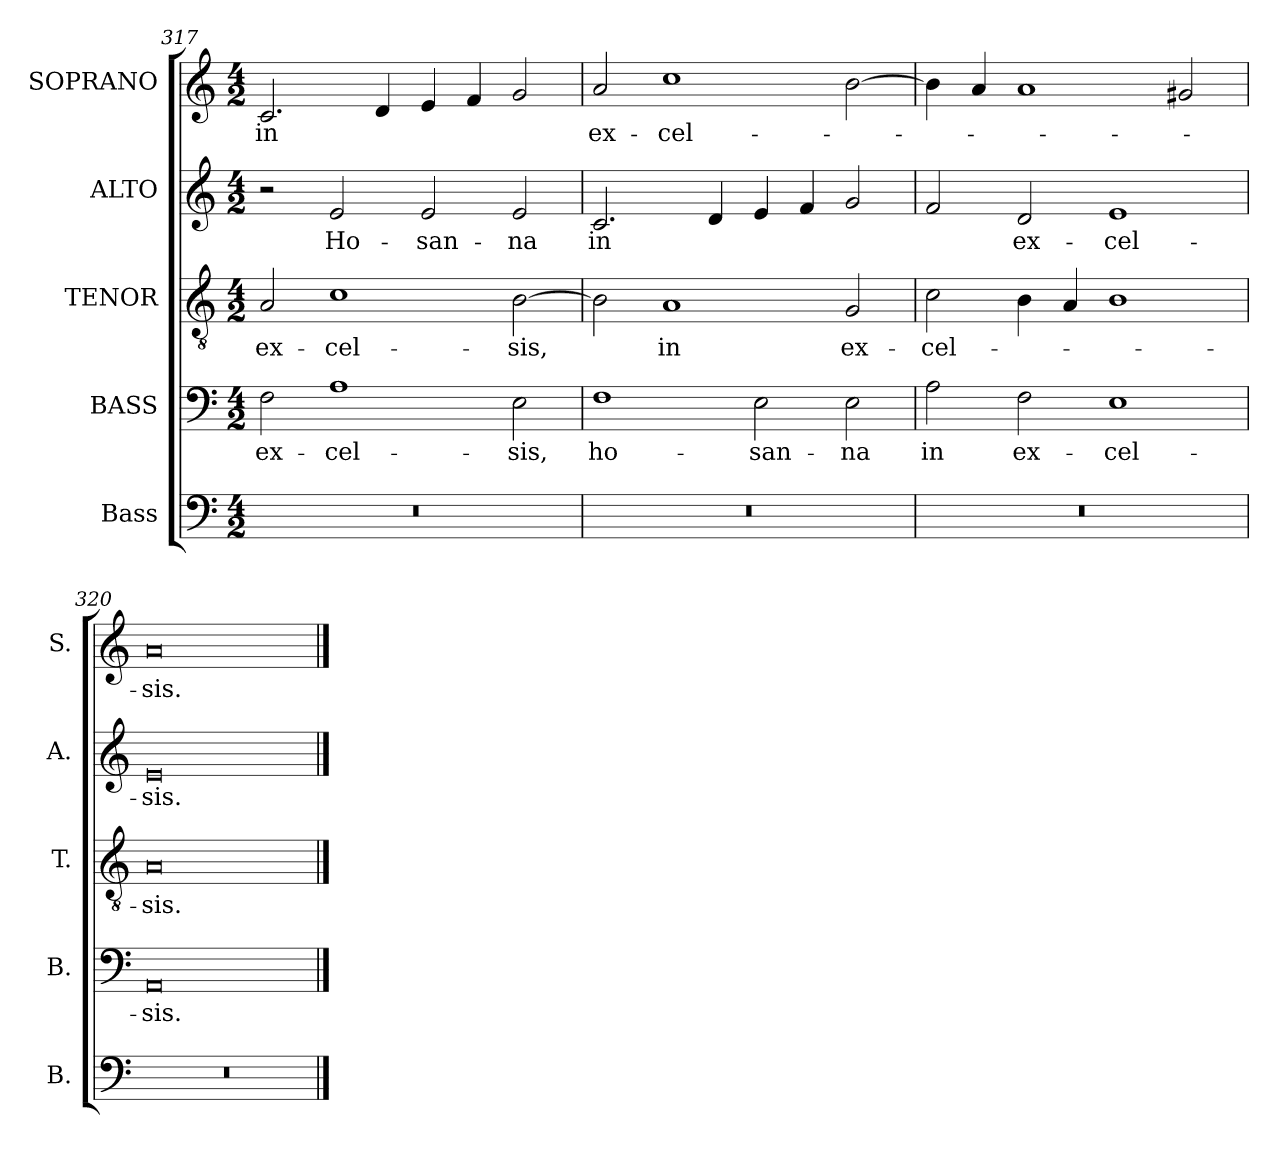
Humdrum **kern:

**kern	**kern	**text	**kern	**text	**kern	**text	**kern	**text
*part5	*part4	*part4	*part3	*part3	*part2	*part2	*part1	*part1
*staff5	*staff4	*staff4	*staff3	*staff3	*staff2	*staff2	*staff1	*staff1
*I"Bass	*I"BASS	*	*I"TENOR	*	*I"ALTO	*	*I"SOPRANO	*
*I'B.	*I'B.	*	*I'T.	*	*I'A.	*	*I'S.	*
*clefF4	*clefF4	*	*clefGv2	*	*clefG2	*	*clefG2	*
*	*	*	*ITrd7c12	*	*	*	*	*
*k[]	*k[]	*	*k[]	*	*k[]	*	*k[]	*
*C:	*C:	*	*C:	*	*C:	*	*C:	*
*M4/2	*M4/2	*	*M4/2	*	*M4/2	*	*M4/2	*
=317	=317	=317	=317	=317	=317	=317	=317	=317
!LO:N:vis=1	!	!	!	!	!	!	!	!
!	!	!LO:LY:b:color=#000000	!	!	!	!	!	!
!	!	!	!	!LO:LY:b:color=#000000	!	!	!	!
!	!	!	!	!	!	!	!	!LO:LY:b:color=#000000
0r	2Fi\	ex-	2AAi/	ex-	2r	.	2.ci/	in
!	!	!LO:LY:b:color=#000000	!	!	!	!	!	!
!	!	!	!	!LO:LY:b:color=#000000	!	!	!	!
!	!	!	!	!	!	!LO:LY:b:color=#000000	!	!
.	1Ai	-cel-	1Ci	-cel-	2ei/	Ho-	.	.
.	.	.	.	.	.	.	4di/	.
!	!	!	!	!	!	!LO:LY:b:color=#000000	!	!
.	.	.	.	.	2ei/	-san-	4ei/	.
.	.	.	.	.	.	.	4fi/	.
!	!	!LO:LY:b:color=#000000	!	!	!	!	!	!
!	!	!	!	!LO:LY:b:color=#000000	!	!	!	!
!	!	!	!	!	!	!LO:LY:b:color=#000000	!	!
.	2Ei\	-sis,	[2BBi\	-sis,	2ei/	-na	2gi/	.
=318	=318	=318	=318	=318	=318	=318	=318	=318
!LO:N:vis=1	!	!	!	!	!	!	!	!
!	!	!LO:LY:b:color=#000000	!	!	!	!	!	!
!	!	!	!	!	!	!LO:LY:b:color=#000000	!	!
!	!	!	!	!	!	!	!	!LO:LY:b:color=#000000
0r	1Fi	ho-	2BBi\]	.	2.ci/	in	2ai/	ex-
!	!	!	!	!LO:LY:b:color=#000000	!	!	!	!
!	!	!	!	!	!	!	!	!LO:LY:b:color=#000000
.	.	.	1AAi	in	.	.	1cci	-cel-
.	.	.	.	.	4di/	.	.	.
!	!	!LO:LY:b:color=#000000	!	!	!	!	!	!
.	2Ei\	-san-	.	.	4ei/	.	.	.
.	.	.	.	.	4fi/	.	.	.
!	!	!LO:LY:b:color=#000000	!	!	!	!	!	!
!	!	!	!	!LO:LY:b:color=#000000	!	!	!	!
.	2Ei\	-na	2GGi/	ex-	2gi/	.	[2bi\	.
=319	=319	=319	=319	=319	=319	=319	=319	=319
!LO:N:vis=1	!	!	!	!	!	!	!	!
!	!	!LO:LY:b:color=#000000	!	!	!	!	!	!
!	!	!	!	!LO:LY:b:color=#000000	!	!	!	!
0r	2Ai\	in	2Ci\	-cel-	2fi/	.	4bi\]	.
.	.	.	.	.	.	.	4ai/	.
!	!	!LO:LY:b:color=#000000	!	!	!	!	!	!
!	!	!	!	!	!	!LO:LY:b:color=#000000	!	!
.	2Fi\	ex-	4BBi\	.	2di/	ex-	1ai	.
.	.	.	4AAi/	.	.	.	.	.
!	!	!LO:LY:b:color=#000000	!	!	!	!	!	!
!	!	!	!	!	!	!LO:LY:b:color=#000000	!	!
.	1Ei	-cel-	1BBi	.	1ei	-cel-	.	.
.	.	.	.	.	.	.	2g#Xi/	.
=320	=320	=320	=320	=320	=320	=320	=320	=320
!LO:N:vis=1	!	!	!	!	!	!	!	!
!	!	!LO:LY:b:color=#000000	!	!	!	!	!	!
!	!	!	!	!LO:LY:b:color=#000000	!	!	!	!
!	!	!	!	!	!	!LO:LY:b:color=#000000	!	!
!	!	!	!	!	!	!	!	!LO:LY:b:color=#000000
0r	0AAi	-sis.	0AAi	-sis.	0ei	-sis.	0ai	-sis.
==	==	==	==	==	==	==	==	==
*-	*-	*-	*-	*-	*-	*-	*-	*-
